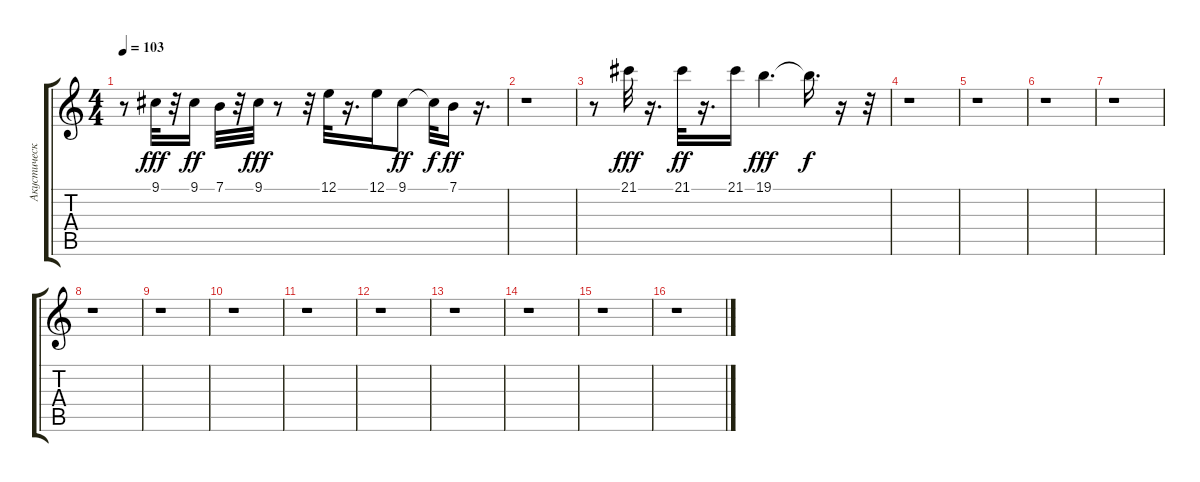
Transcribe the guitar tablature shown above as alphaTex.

\track ("Акустический Гранд Роял" "Акустическ") {instrument acousticgrandpiano}
\staff {score tabs}
\tuning (E4 B3 G3 D3 A2 E2) {hide}
\ts (4 4)
\tempo 103
\clef g2
\ks c
r.8{dy f} 9.1.32{dy fff} r.32 9.1.16{dy ff} 7.1.32 r.32 9.1.32{dy fff} r.8 r.32 12.1.32 r.16{d} 12.1.16 9.1.8{dy ff} 9.1{t}.32{dy f} 7.1.16{dy ff} r.16{d} |
r.1 |
r.8 21.1.32{dy fff} r.16{d} 21.1.32{dy ff} r.16{d} 21.1.16 19.1.4{d dy fff} 19.1{t}.16{d dy f} r.16 r.32 |
r.1 |
r.1 |
r.1 |
r.1 |
r.1 |
r.1 |
r.1 |
r.1 |
r.1 |
r.1 |
r.1 |
r.1 |
r.1
